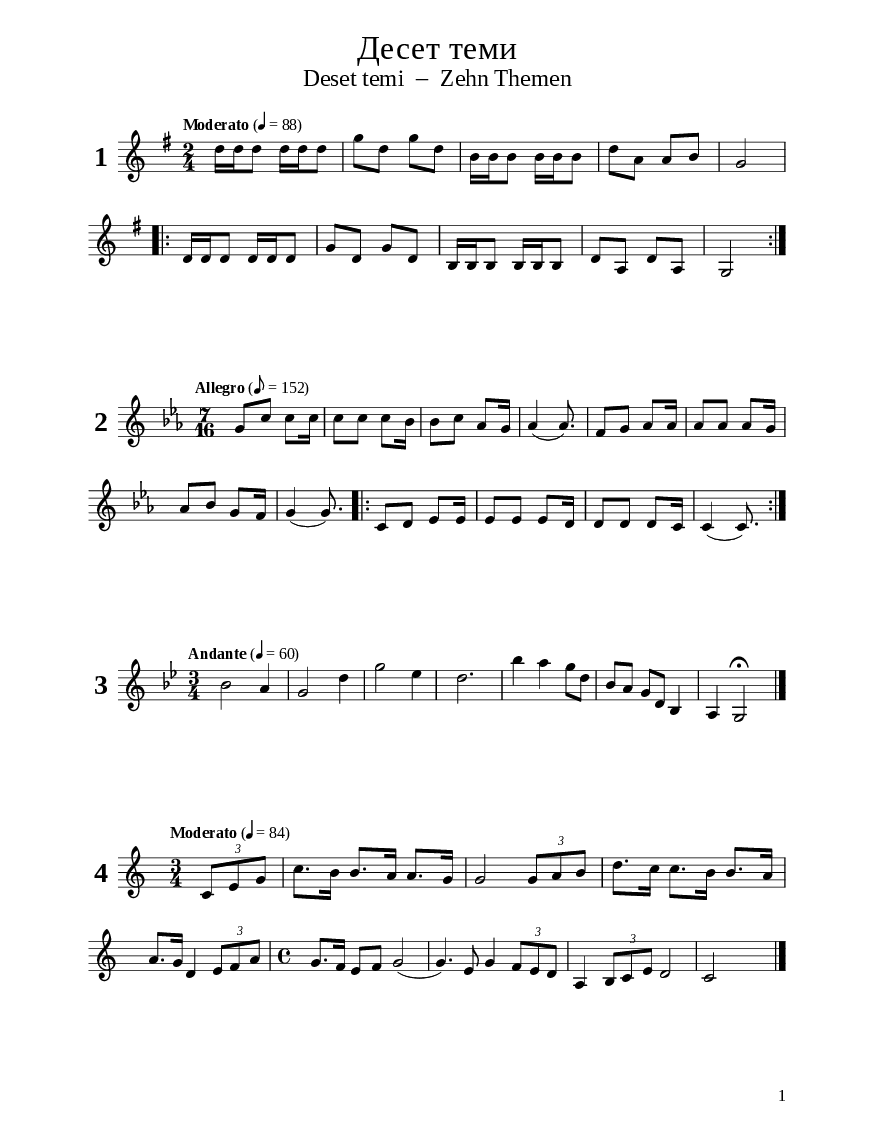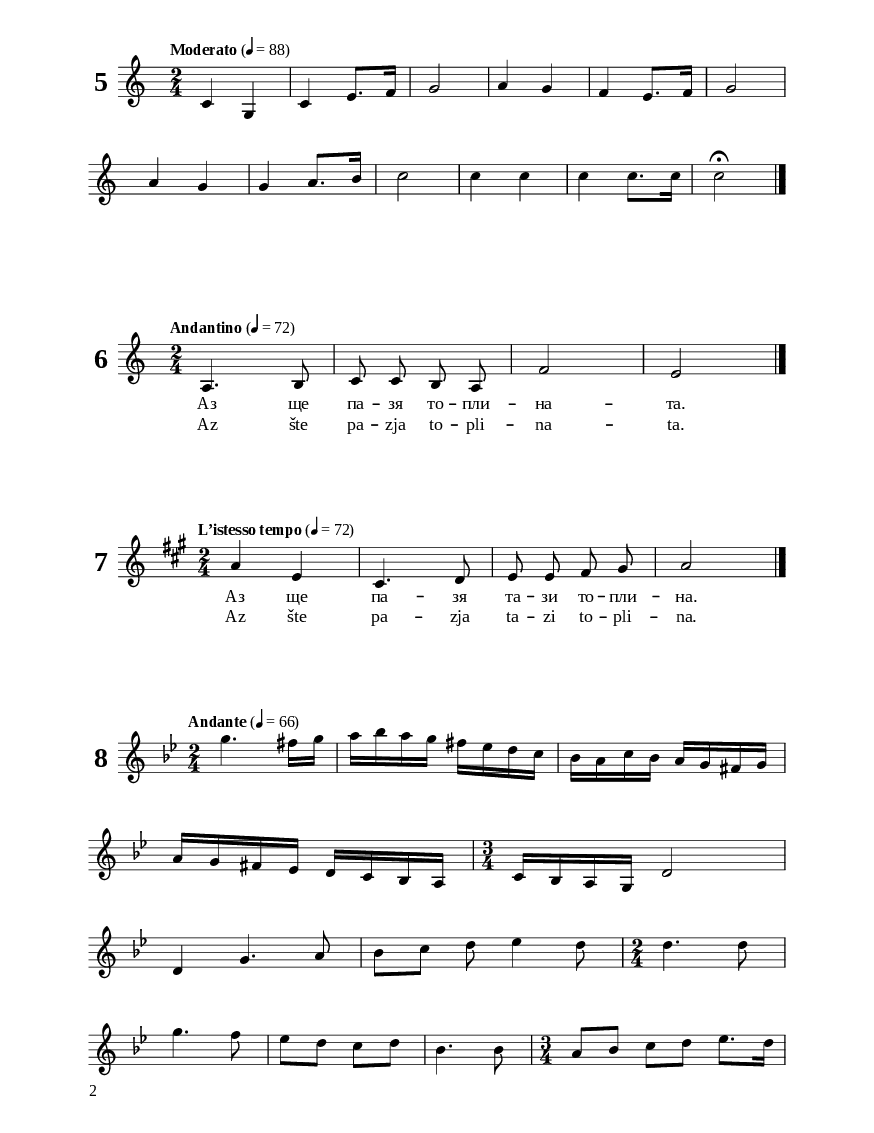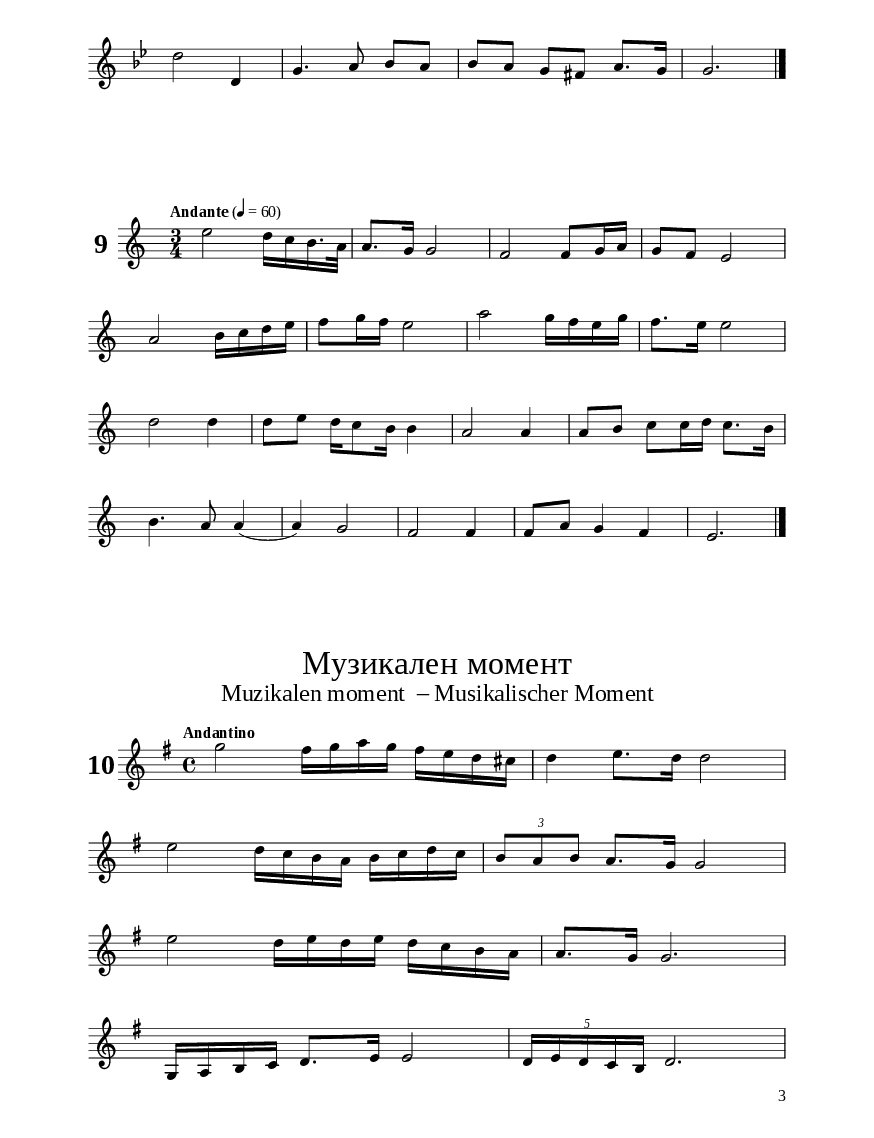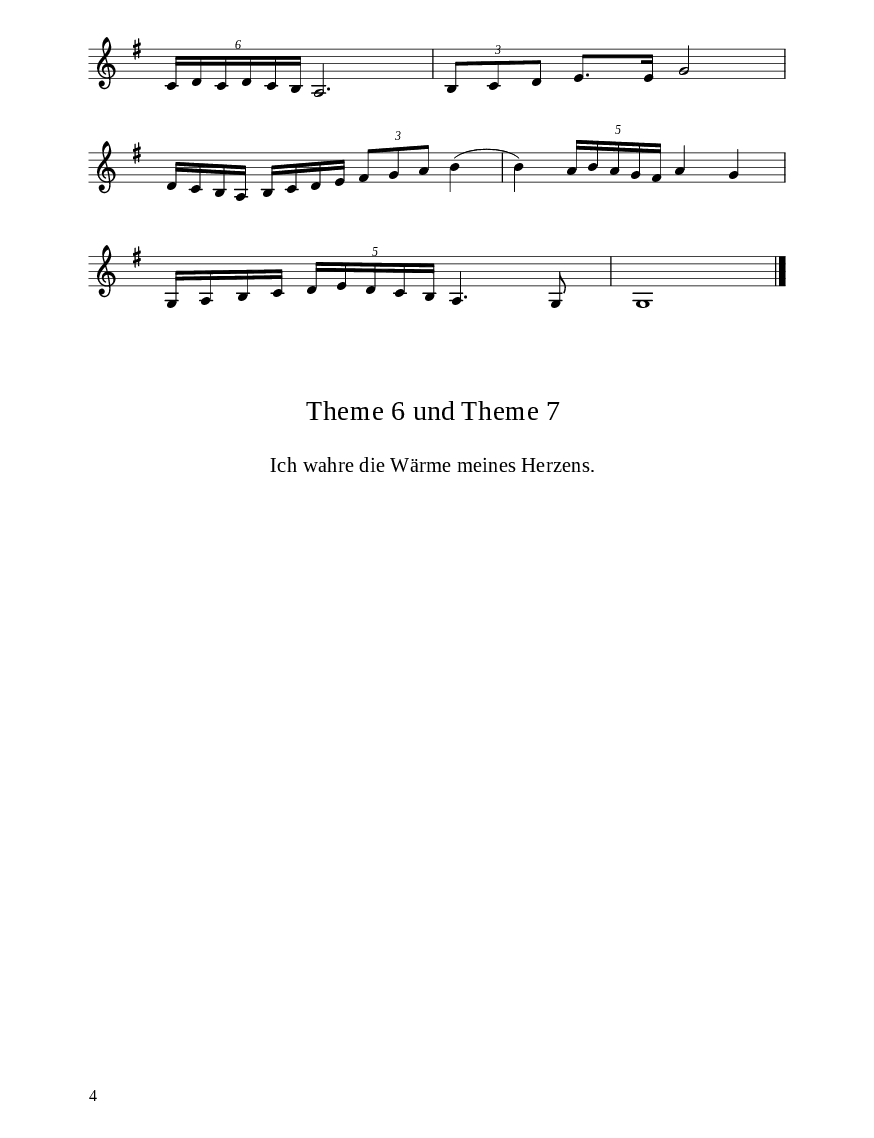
\version "2.24.2"

% include paper part and global functions
\include "include/globals.ily"

\bookpart {
  \label #'ref182
  \tocItem \markup "Десет теми – Deset temi"
  \paper {
    print-all-headers = ##t
    print-page-number = ##t
    print-first-page-number = ##t

    % put page numbers on the bottom
    oddHeaderMarkup = \markup ""
    evenHeaderMarkup = \markup ""
    oddFooterMarkup = \markup
    \fill-line {
      ""
      \if \should-print-page-number \fromproperty #'page:page-number-string
    }
    evenFooterMarkup = \markup
    \fill-line {
      \if \should-print-page-number \fromproperty #'page:page-number-string
      ""
    }

    left-margin = 1.5\cm
    right-margin = 1.5\cm
    top-margin = 1.6\cm
    bottom-margin = 1.2\cm
    ragged-bottom = ##t % do not spread the staves to fill the whole vertical space

    % change distance between staves
    system-system-spacing =
    #'((basic-distance . 10)
       (minimum-distance . 6)
       (padding . 1)
       (stretchability . 10))

    score-markup-spacing =
    #'((basic-distance . 6)
       (minimum-distance . 6)
       (padding . 1)
       (stretchability . 6))
  }

  \header {
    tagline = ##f
  }
%%%%

  \score {
    %1
        \version "2.24.2"
    \layout {
      indent = 0.5\cm % first line indentation
      ragged-last = ##f % do spread last line to fill the whole space
      \context {
        \Score
        \omit BarNumber %remove bar numbers
      } % context

      \context {
        % change staff size
        \Staff
        fontSize = #+0 % affects notes size only
        \override StaffSymbol.staff-space = #(magstep -3)
        \override StaffSymbol.thickness = #0.5
        \override BarLine.hair-thickness = #1
        %\override StaffSymbol.ledger-line-thickness = #'(0 . 0)
      }

      \context {
        % adjust space between staff and lyrics and between the two lyric lines
        \Lyrics
        \override VerticalAxisGroup.nonstaff-relatedstaff-spacing = #'(
            (basic-distance . 4.5)
            (padding . 0.5)
        )
        \override VerticalAxisGroup.nonstaff-nonstaff-spacing = #'((minimum-distance . 2))
      }
    } % layout


    \new Voice \absolute {
      \clef treble
      \key g \major
      \time 2/4
      \tempoFunc "Moderato" 4 "88"
      \autoBeamOff
      \set Staff.instrumentName = \markup \bold \fontsize #+5 {"1"}


      d''16 [  d''16  d''8 ]  d''16
      [  d''16  d''8 ] | % 2
      g''8 [  d''8 ]  g''8 [  d''8
      ] | % 3
      b'16 [  b'16  b'8 ]  b'16 [
      b'16  b'8 ] | % 4
      d''8 [  a'8 ]  a'8 [  b'8 ] | % 5
      g'2
      \bar ".|:-|"
      \break
     
      | % 6
      d'16 [  d'16  d'8 ]  d'16 [
      d'16  d'8 ] | % 7
      g'8 [  d'8 ]  g'8 [  d'8 ] | % 8
      b16 [  b16  b8 ]  b16 [  b16
      b8 ] | % 9
      d'8 [  a8 ]  d'8 [  a8 ] |
      g2
      \bar ":|."
      | % 11
    }

    %    \addlyrics {}
    %    \addlyrics {}

    \header {
      title = \titleFunc "Десет теми" "Deset temi  –  Zehn Themen"
    }

    \midi{}

  } % score

  \markup \empty-three

  \score {
    %2
        \version "2.24.2"
    \layout {
      indent = 0.5\cm % first line indentation
      ragged-last = ##f % do spread last line to fill the whole space
      \context {
        \Score
        \omit BarNumber %remove bar numbers
      } % context

      \context {
        % change staff size
        \Staff
        fontSize = #+0 % affects notes size only
        \override StaffSymbol.staff-space = #(magstep -3)
        \override StaffSymbol.thickness = #0.5
        \override BarLine.hair-thickness = #1
        %\override StaffSymbol.ledger-line-thickness = #'(0 . 0)
      }

      \context {
        % adjust space between staff and lyrics and between the two lyric lines
        \Lyrics
        \override VerticalAxisGroup.nonstaff-relatedstaff-spacing = #'(
            (basic-distance . 4.5)
            (padding . 0.5)
        )
        \override VerticalAxisGroup.nonstaff-nonstaff-spacing = #'((minimum-distance . 2))
      }
    } % layout


    \new Voice \absolute {
      \clef treble
      \key c \minor
      \time 7/16

      \tempoFunc "Allegro" 8 "152"
      \autoBeamOff
      \set Staff.instrumentName = \markup \bold \fontsize #+5 {"2"}

      g'8 [  c''8 ]  c''8 [  c''16 ] | % 12
      c''8 [  c''8 ]  c''8 [  bes'16
      ] | % 13
      bes'8 [  c''8 ]  as'8 [  g'16 ] | % 14
      as'4 (  as'8. ) | % 15
      f'8 [  g'8 ]  as'8 [  as'16 ] | % 16
      as'8 [  as'8 ]  as'8 [  g'16 ] \break | % 17
      as'8 [  bes'8 ]  g'8 [  f'16 ] | % 18
      g'4 (  g'8. ) \bar ".|:"
      | % 19
      c'8 [  d'8 ]  es'8 [  es'16 ] |

      es'8 [  es'8 ]  es'8 [  d'16 ] | % 21
      d'8 [  d'8 ]  d'8 [  c'16 ] | % 22
      c'4 (  c'8. ) |
      \bar ":|."
    }

    %    \addlyrics {}
    %    \addlyrics {}

    \midi{}

  } % score

  \markup \empty-three

  \score {
    %3
        \version "2.24.2"
    \layout {
      indent = 0.5\cm % first line indentation
      ragged-last = ##f % do spread last line to fill the whole space
      \context {
        \Score
        \omit BarNumber %remove bar numbers
      } % context

      \context {
        % change staff size
        \Staff
        fontSize = #+0 % affects notes size only
        \override StaffSymbol.staff-space = #(magstep -3)
        \override StaffSymbol.thickness = #0.5
        \override BarLine.hair-thickness = #1
        %\override StaffSymbol.ledger-line-thickness = #'(0 . 0)
      }

      \context {
        % adjust space between staff and lyrics and between the two lyric lines
        \Lyrics
        \override VerticalAxisGroup.nonstaff-relatedstaff-spacing = #'(
            (basic-distance . 4.5)
            (padding . 0.5)
        )
        \override VerticalAxisGroup.nonstaff-nonstaff-spacing = #'((minimum-distance . 2))
      }
    } % layout


    \new Voice \absolute {
      \clef treble
      \key g \minor
      \time 3/4
      \tempoFunc "Andante" 4 "60"
      \autoBeamOff
      \set Staff.instrumentName = \markup \bold \fontsize #+5 {"3"}

      bes'2  a'4 | % 24
      g'2  d''4 | % 25
      g''2  es''4 | % 26
      d''2. | % 27
      bes''4  a''4  g''8 [  d''8 ] | % 28
      bes'8 [  a'8 ]  g'8 [  d'8 ]
      bes4 | % 29
      a4  g2 ^\fermata \bar "|."
      |
    }

    %    \addlyrics {}
    %    \addlyrics {}

    \midi{}

  } % score

  \markup \empty-three

  \score {
    %4
        \version "2.24.2"
    \layout {
      indent = 0.5\cm % first line indentation
      ragged-last = ##f % do spread last line to fill the whole space
      \context {
        \Score
        \omit BarNumber %remove bar numbers
      } % context

      \context {
        % change staff size
        \Staff
        fontSize = #+0 % affects notes size only
        \override StaffSymbol.staff-space = #(magstep -3)
        \override StaffSymbol.thickness = #0.5
        \override BarLine.hair-thickness = #1
        %\override StaffSymbol.ledger-line-thickness = #'(0 . 0)
      }

      \context {
        % adjust space between staff and lyrics and between the two lyric lines
        \Lyrics
        \override VerticalAxisGroup.nonstaff-relatedstaff-spacing = #'(
            (basic-distance . 4.5)
            (padding . 0.5)
        )
        \override VerticalAxisGroup.nonstaff-nonstaff-spacing = #'((minimum-distance . 2))
      }
    } % layout


    \new Voice \absolute {
      \set Staff.instrumentName = \markup \bold \fontsize #+5 {"4"}
      \key c \major
      \time 3/4
      \tempoFunc "Moderato" 4 "84"
      \once \omit TupletBracket
      \partial 4
      \times 2/3  {
        c'8 [  e'8  g'8 ]
      } | % 31
      c''8. [  b'16 ]  b'8. [  a'16 ]
      a'8. [  g'16 ] | % 32
      g'2 \once \omit TupletBracket
      \times 2/3  {
        g'8 [  a'8  b'8 ]
      }
      | % 33
      d''8. [  c''16 ]  c''8. [  b'16
      ]  b'8. [  a'16 ] \break | % 34
      a'8. [  g'16 ]  d'4 \once \omit TupletBracket
      \times 2/3  {
        e'8 [  f'8  a'8 ]
      }
      | % 35
      \time 4/4  | % 35
      g'8. [  f'16 ]  e'8 [  f'8 ]  g'2
      ( | % 36
      g'4. )  e'8  g'4 \once \omit TupletBracket
      \times 2/3  {
        f'8 [  e'8  d'8 ]
      }
      | % 37
      a4 \once \omit TupletBracket
      \times 2/3  {
        b8 [  c'8  e'8 ]
      }
      d'2 | % 38
      c'2 s2 \bar "|."
      | % 39
    }

    %    \addlyrics {}
    %    \addlyrics {}

    \midi{}

  } % score

  \markup \empty-three

  \score {
    %5
        \version "2.24.2"
    \layout {
      indent = 0.5\cm % first line indentation
      ragged-last = ##f % do spread last line to fill the whole space
      \context {
        \Score
        \omit BarNumber %remove bar numbers
      } % context

      \context {
        % change staff size
        \Staff
        fontSize = #+0 % affects notes size only
        \override StaffSymbol.staff-space = #(magstep -3)
        \override StaffSymbol.thickness = #0.5
        \override BarLine.hair-thickness = #1
        %\override StaffSymbol.ledger-line-thickness = #'(0 . 0)
      }

      \context {
        % adjust space between staff and lyrics and between the two lyric lines
        \Lyrics
        \override VerticalAxisGroup.nonstaff-relatedstaff-spacing = #'(
            (basic-distance . 4.5)
            (padding . 0.5)
        )
        \override VerticalAxisGroup.nonstaff-nonstaff-spacing = #'((minimum-distance . 2))
      }
    } % layout


    \new Voice \absolute {
      \set Staff.instrumentName = \markup \bold \fontsize #+5 {"5"}
      \key c \major
      \time 2/4
      \tempoFunc "Moderato" 4 "88"
      \autoBeamOff
      c'4  g4 |
      c'4  e'8. [  f'16 ] | % 41
      g'2 | % 42
      a'4  g'4 | % 43
      f'4  e'8. [  f'16 ] | % 44
      g'2 \break | % 45
      a'4  g'4 | % 46
      g'4  a'8. [  b'16 ] | % 47
      c''2 | % 48
      c''4  c''4 | % 49
      c''4  c''8. [  c''16 ] |
      c''2\fermata \bar "|."

    }

    %    \addlyrics {}
    %    \addlyrics {}

    \midi{}

  } % score

  \markup \empty-three

  \score {
    %6
        \version "2.24.2"
    \layout {
      indent = 0.5\cm % first line indentation
      ragged-last = ##f % do spread last line to fill the whole space
      \context {
        \Score
        \omit BarNumber %remove bar numbers
      } % context

      \context {
        % change staff size
        \Staff
        fontSize = #+0 % affects notes size only
        \override StaffSymbol.staff-space = #(magstep -3)
        \override StaffSymbol.thickness = #0.5
        \override BarLine.hair-thickness = #1
        %\override StaffSymbol.ledger-line-thickness = #'(0 . 0)
      }

      \context {
        % adjust space between staff and lyrics and between the two lyric lines
        \Lyrics
        \override VerticalAxisGroup.nonstaff-relatedstaff-spacing = #'(
            (basic-distance . 4.5)
            (padding . 0.5)
        )
        \override VerticalAxisGroup.nonstaff-nonstaff-spacing = #'((minimum-distance . 2))
      }
    } % layout


    \new Voice \absolute {
      \set Staff.instrumentName = \markup \bold \fontsize #+5 {"6"}
      \key a \minor
      \time 2/4
      \tempoFunc "Andantino" 4 "72"
      \autoBeamOff
      a4. b8|
      c'8  c'8  b8  a8
      f'2 | % 54
      e'2 \bar "|."
      \break | % 55
    }

    \addlyrics {
      Аз ще па -- зя то -- пли -- на -- та.
    }
    \addlyrics {
      Az šte pa -- zja to -- pli -- na -- ta.
    }


    \midi{}

  } % score

  \markup \empty-three

  \score {
    %7
        \version "2.24.2"
    \layout {
      indent = 0.5\cm % first line indentation
      ragged-last = ##f % do spread last line to fill the whole space
      \context {
        \Score
        \omit BarNumber %remove bar numbers
      } % context

      \context {
        % change staff size
        \Staff
        fontSize = #+0 % affects notes size only
        \override StaffSymbol.staff-space = #(magstep -3)
        \override StaffSymbol.thickness = #0.5
        \override BarLine.hair-thickness = #1
        %\override StaffSymbol.ledger-line-thickness = #'(0 . 0)
      }

      \context {
        % adjust space between staff and lyrics and between the two lyric lines
        \Lyrics
        \override VerticalAxisGroup.nonstaff-relatedstaff-spacing = #'(
            (basic-distance . 4.5)
            (padding . 0.5)
        )
        \override VerticalAxisGroup.nonstaff-nonstaff-spacing = #'((minimum-distance . 2))
      }
    } % layout


    \new Voice \absolute {
      \set Staff.instrumentName = \markup \bold \fontsize #+5 {"7"}
      \key a \major
      \time 2/4
      \tempoFunc "L’istesso tempo" 4 "72"
      \autoBeamOff
      a'4  e'4 | % 56
      cis'4.  d'8
      e'8   e'8   fis'8  gis'8 | % 58
      a'2 \bar "|."
      \break | % 59
    }

    \addlyrics {
      Аз ще па -- зя та -- зи то -- пли -- на.
    }
    \addlyrics {
      Az šte pa -- zja ta -- zi to -- pli -- na.
    }

    \midi{}

  } % score

  \markup \empty-three

  \score {
    %8
        \version "2.24.2"
    \layout {
      indent = 0.5\cm % first line indentation
      ragged-last = ##f % do spread last line to fill the whole space
      \context {
        \Score
        \omit BarNumber %remove bar numbers
      } % context

      \context {
        % change staff size
        \Staff
        fontSize = #+0 % affects notes size only
        \override StaffSymbol.staff-space = #(magstep -3)
        \override StaffSymbol.thickness = #0.5
        \override BarLine.hair-thickness = #1
        %\override StaffSymbol.ledger-line-thickness = #'(0 . 0)
      }

      \context {
        % adjust space between staff and lyrics and between the two lyric lines
        \Lyrics
        \override VerticalAxisGroup.nonstaff-relatedstaff-spacing = #'(
            (basic-distance . 4.5)
            (padding . 0.5)
        )
        \override VerticalAxisGroup.nonstaff-nonstaff-spacing = #'((minimum-distance . 2))
      }
    } % layout


    \new Voice \absolute {
      \set Staff.instrumentName = \markup \bold \fontsize #+5 {"8"}
      \key g \minor
      \time 2/4
      \tempoFunc "Andante" 4 "66"
      \autoBeamOff
      g''4.fis''16 [g''16 ] |
      a''16 [bes''16a''16g''16
      ]fis''16 [es''16d''16c''16
      ] | % 61
      bes'16 [a'16c''16bes'16 ]
      a'16 [  g'16  fis'16  g'16 ] \break | % 62
      a'16 [  g'16  fis'16  es'16 ]
      d'16 [  c'16  bes16  a16 ] | % 63
      \time 3/4  | % 63
      c'16 [  bes16  a16  g16 ]  d'2
      \break | % 64
      d'4  g'4.  a'8 | % 65
      bes'8 [c''8 ]d''8es''4
      d''8 | % 66
      \time 2/4  | % 66
      d''4.d''8 \break | % 67
      g''4.f''8 | % 68
      es''8 [d''8 ]c''8 [d''8 ]
      | % 69
      bes'4.bes'8 |
      \time 3/4  |
      a'8 [  bes'8 ]c''8 [d''8 ]
      es''8. [d''16 ] \break | % 71
      d''2  d'4 | % 72
      g'4.  a'8  bes'8 [  a'8 ] | % 73
      bes'8 [  a'8 ]  g'8 [  fis'8 ]
      a'8. [  g'16 ] | % 74
      g'2. \bar "|."
      \break | % 75
    }
    \midi{}
  } % score

  \markup \empty-three

  \score {
    %9
        \version "2.24.2"
    \layout {
      indent = 0.5\cm % first line indentation
      ragged-last = ##f % do spread last line to fill the whole space
      \context {
        \Score
        \omit BarNumber %remove bar numbers
      } % context

      \context {
        % change staff size
        \Staff
        fontSize = #+0 % affects notes size only
        \override StaffSymbol.staff-space = #(magstep -3)
        \override StaffSymbol.thickness = #0.5
        \override BarLine.hair-thickness = #1
        %\override StaffSymbol.ledger-line-thickness = #'(0 . 0)
      }

      \context {
        % adjust space between staff and lyrics and between the two lyric lines
        \Lyrics
        \override VerticalAxisGroup.nonstaff-relatedstaff-spacing = #'(
            (basic-distance . 4.5)
            (padding . 0.5)
        )
        \override VerticalAxisGroup.nonstaff-nonstaff-spacing = #'((minimum-distance . 2))
      }
    } % layout


    \new Voice \absolute {
      \set Staff.instrumentName = \markup \bold \fontsize #+5 {"9"}
      \key a \minor
      \time 3/4
      \tempoFunc "Andante" 4 "60"
      e''2d''16 [c''16b'16.
      a'32 ] | % 76
      a'8. [  g'16 ]  g'2 | % 77
      f'2  f'8 [  g'16  a'16 ] | % 78
      g'8 [  f'8 ]  e'2 \break | % 79
      a'2b'16 [c''16d''16
      e''16 ] |
      f''8 [g''16f''16 ]e''2 | % 81
      a''2g''16 [f''16e''16
      g''16 ] | % 82
      f''8. [e''16 ]e''2| \break % 83
      d''2d''4 | % 84
      d''8 [e''8 ]d''16 [c''8
      b'16 ]b'4 | % 85
      a'2  a'4 | % 86
      a'8 [  b'8 ]c''8 [c''16
      d''16 ]c''8. [b'16 ] \break | % 87
      b'4.  a'8  a'4 ( | % 88
      a'4 )  g'2 | % 89
      f'2  f'4 |
      f'8 [  a'8 ]  g'4  f'4 | % 91
      e'2. \bar "|."
      \break | % 92
    }
    \midi{}
  } % score

  \markup \empty-three

  \score {
    %10
        \version "2.24.2"
    \layout {
      indent = 0.5\cm % first line indentation
      ragged-last = ##f % do spread last line to fill the whole space
      \context {
        \Score
        \omit BarNumber %remove bar numbers
      } % context

      \context {
        % change staff size
        \Staff
        fontSize = #+0 % affects notes size only
        \override StaffSymbol.staff-space = #(magstep -3)
        \override StaffSymbol.thickness = #0.5
        \override BarLine.hair-thickness = #1
        %\override StaffSymbol.ledger-line-thickness = #'(0 . 0)
      }

      \context {
        % adjust space between staff and lyrics and between the two lyric lines
        \Lyrics
        \override VerticalAxisGroup.nonstaff-relatedstaff-spacing = #'(
            (basic-distance . 4.5)
            (padding . 0.5)
        )
        \override VerticalAxisGroup.nonstaff-nonstaff-spacing = #'((minimum-distance . 2))
      }
    } % layout


    \new Voice \absolute {
      \set Staff.instrumentName = \markup \bold \fontsize #+5 {"10"}
      \key g \major
      \time 4/4
      \tempo "Andantino"
      g''2 fis''16 [g''16 a''16 g''16 ] fis''16 [e''16 d''16cis''16 ]  |
      d''4e''8. [d''16 ] d''2
      \break | % 94
      e''2 d''16 [c''16 b'16
      a'16 ] b'16 [c''16 d''16
      c''16 ] | % 95
      \once \omit TupletBracket
      \times 2/3  {
        b'8 [  a'8  b'8 ]
      }
      a'8. [  g'16 ]  g'2 \break | % 96
      e''2 d''16 [e''16 d''16
      e''16 ] d''16 [c''16 b'16
      a'16 ] | % 97
      a'8. [  g'16 ]  g'2. \break | % 98
      g16 [  a16  b16  c'16 ]  d'8. [
      e'16 ]  e'2 | % 99
      \once \omit TupletBracket
      \times 4/5  {
        d'16 [  e'16  d'16  c'16  b16
        ]
      }
      d'2. \break |
      \once \omit TupletBracket
      \times 4/6  {
        c'16 [  d'16  c'16  d'16  c'16
        b16 ]
      }
      a2. | % 101
      \once \omit TupletBracket
      \times 2/3  {
        b8 [  c'8  d'8 ]
      }
      e'8. [  e'16 ]  g'2 \break | % 102
      d'16 [  c'16  b16  a16 ]  b16 [
      c'16  d'16  e'16 ] \once \omit TupletBracket
      \times 2/3  {
        fis'8 [  g'8  a'8 ]
      }
      b'4 ( | % 103
      b'4 ) \once \omit TupletBracket
      \times 4/5  {
        a'16 [  b'16  a'16  g'16
        fis'16 ]
      }
      a'4  g'4 \break | % 104
      g16 [  a16  b16  c'16 ] \once \omit
      TupletBracket
      \times 4/5  {
        d'16 [  e'16  d'16  c'16  b16
        ]
      }
      a4.  g8 | % 105
      g1 \bar "|."
    }
    \midi{}

    \header {
      title = \titleFunc "Музикален момент" "Muzikalen moment  – Musikalischer Moment"
    }

  } % score


  \markup \empty-three
  \version "2.20.0"

\markup \fill-line { \fontsize #deTitleFontSize "Theme 6 und Theme 7 " }
\markup \null
\markup \null
\markup \fontsize #deCoupletFontSize {
  \hspace #17
  \override #`(baseline-skip . ,deCoupletBaselineSkip)

  \column {
    \line { " " }

     \line { " Ich wahre die Wärme meines Herzens." }

  }
}

} % bookpart

% Più mosso
%
